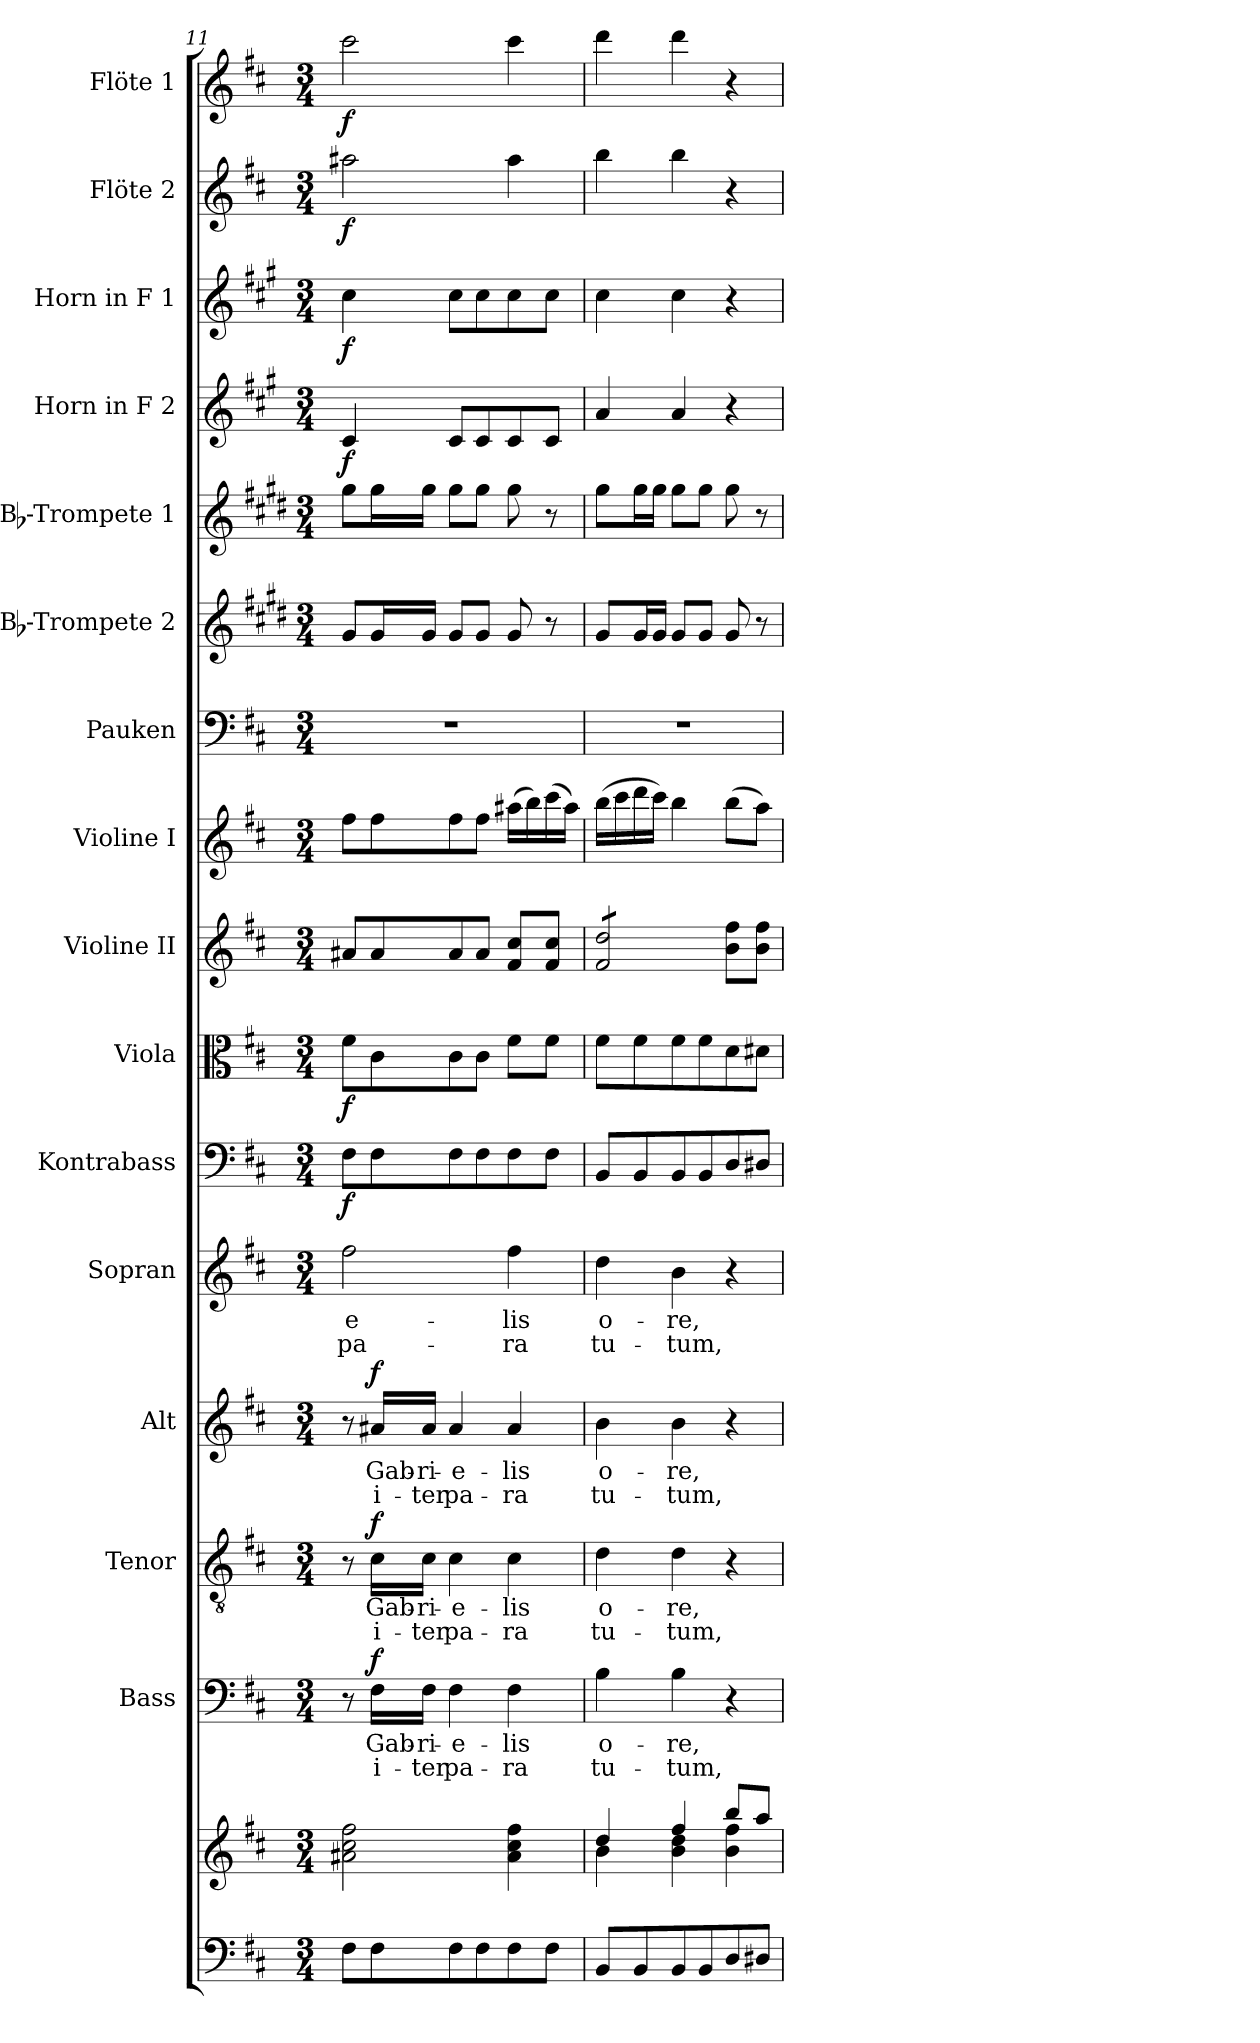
**kern	**kern	**kern	**text	**text	**dynam	**kern	**text	**text	**dynam	**kern	**text	**text	**dynam	**kern	**text	**text	**kern	**dynam	**kern	**dynam	**kern	**kern	**kern	**kern	**kern	**kern	**dynam	**kern	**dynam	**kern	**dynam	**kern	**dynam
*part16	*part16	*part15	*part15	*part15	*part15	*part14	*part14	*part14	*part14	*part13	*part13	*part13	*part13	*part12	*part12	*part12	*part11	*part11	*part10	*part10	*part9	*part8	*part7	*part6	*part5	*part4	*part4	*part3	*part3	*part2	*part2	*part1	*part1
*staff17	*staff16	*staff15	*staff15	*staff15	*staff15	*staff14	*staff14	*staff14	*staff14	*staff13	*staff13	*staff13	*staff13	*staff12	*staff12	*staff12	*staff11	*staff11	*staff10	*staff10	*staff9	*staff8	*staff7	*staff6	*staff5	*staff4	*staff4	*staff3	*staff3	*staff2	*staff2	*staff1	*staff1
*	*	*I"Bass	*	*	*	*I"Tenor	*	*	*	*I"Alt	*	*	*	*I"Sopran	*	*	*I"Kontrabass	*	*I"Viola	*	*I"Violine II	*I"Violine I	*I"Pauken	*I"Bb-Trompete 2	*I"Bb-Trompete 1	*I"Horn in F 2	*	*I"Horn in F 1	*	*I"Flöte 2	*	*I"Flöte 1	*
*	*	*I'B.	*	*	*	*I'T.	*	*	*	*I'A.	*	*	*	*I'S.	*	*	*I'Kb.	*	*I'Vla.	*	*I'Vl. II	*I'Vl. I	*I'Pk.	*I'Bb Trp. 2	*I'Bb Trp. 1	*	*	*	*	*I'Fl. 2	*	*I'Fl. 1	*
*clefF4	*clefG2	*clefF4	*	*	*	*clefGv2	*	*	*	*clefG2	*	*	*	*clefG2	*	*	*clefF4	*	*clefC3	*	*clefG2	*clefG2	*clefF4	*clefG2	*clefG2	*clefG2	*	*clefG2	*	*clefG2	*	*clefG2	*
*	*	*	*	*	*	*	*	*	*	*	*	*	*	*	*	*	*ITrd7c12	*	*	*	*	*	*	*ITrd1c2	*ITrd1c2	*ITrd4c7	*	*ITrd4c7	*	*	*	*	*
*k[f#c#]	*k[f#c#]	*k[f#c#]	*	*	*	*k[f#c#]	*	*	*	*k[f#c#]	*	*	*	*k[f#c#]	*	*	*k[f#c#]	*	*k[f#c#]	*	*k[f#c#]	*k[f#c#]	*k[f#c#]	*k[f#c#]	*k[f#c#]	*k[f#c#]	*	*k[f#c#]	*	*k[f#c#]	*	*k[f#c#]	*
*D:	*D:	*D:	*	*	*	*D:	*	*	*	*D:	*	*	*	*D:	*	*	*D:	*	*D:	*	*D:	*D:	*D:	*D:	*D:	*D:	*	*D:	*	*D:	*	*D:	*
*M3/4	*M3/4	*M3/4	*	*	*	*M3/4	*	*	*	*M3/4	*	*	*	*M3/4	*	*	*M3/4	*	*M3/4	*	*M3/4	*M3/4	*M3/4	*M3/4	*M3/4	*M3/4	*	*M3/4	*	*M3/4	*	*M3/4	*
=11	=11	=11	=11	=11	=11	=11	=11	=11	=11	=11	=11	=11	=11	=11	=11	=11	=11	=11	=11	=11	=11	=11	=11	=11	=11	=11	=11	=11	=11	=11	=11	=11	=11
!	!	!	!	!	!	!	!	!	!	!	!	!	!	!	!LO:LY:b	!LO:LY:b	!	!LO:DY:b	!	!LO:DY:b	!	!	!	!	!	!	!LO:DY:b	!	!LO:DY:b	!	!LO:DY:b	!	!LO:DY:b
8F#\L	2a#X\ 2cc#\ 2ff#\	8r	.	.	.	8r	.	.	.	8r	.	.	.	2ff#\	-e-	pa-	8FF#\L	f	8f#\L	f	8a#X/L	8ff#\L	2.r	8f#/L	8ff#\L	4F#/	f	4f#\	f	2aa#X\	f	2ccc#\	f
!	!	!	!LO:LY:b	!LO:LY:b	!LO:DY:a	!	!LO:LY:b	!LO:LY:b	!LO:DY:a	!	!LO:LY:b	!LO:LY:b	!LO:DY:a	!	!	!	!	!	!	!	!	!	!	!	!	!	!	!	!	!	!	!	!
8F#\	.	16F#\LL	Gab-	i-	f	16c#\LL	Gab-	i-	f	16a#X/LL	Gab-	i-	f	.	.	.	8FF#\	.	8c#\	.	8a#/	8ff#\	.	16f#/L	16ff#\L	.	.	.	.	.	.	.	.
!	!	!	!LO:LY:b	!LO:LY:b	!	!	!LO:LY:b	!LO:LY:b	!	!	!LO:LY:b	!LO:LY:b	!	!	!	!	!	!	!	!	!	!	!	!	!	!	!	!	!	!	!	!	!
.	.	16F#\JJ	-ri-	-ter	.	16c#\JJ	-ri-	-ter	.	16a#/JJ	-ri-	-ter	.	.	.	.	.	.	.	.	.	.	.	16f#/JJ	16ff#\JJ	.	.	.	.	.	.	.	.
!	!	!	!LO:LY:b	!LO:LY:b	!	!	!LO:LY:b	!LO:LY:b	!	!	!LO:LY:b	!LO:LY:b	!	!	!	!	!	!	!	!	!	!	!	!	!	!	!	!	!	!	!	!	!
8F#\	.	4F#\	-e-	pa-	.	4c#\	-e-	pa-	.	4a#/	-e-	pa-	.	.	.	.	8FF#\	.	8c#\	.	8a#/	8ff#\	.	8f#/L	8ff#\L	8F#/L	.	8f#\L	.	.	.	.	.
8F#\	.	.	.	.	.	.	.	.	.	.	.	.	.	.	.	.	8FF#\	.	8c#\J	.	8a#/J	8ff#\J	.	8f#/J	8ff#\J	8F#/	.	8f#\	.	.	.	.	.
!	!	!	!LO:LY:b	!LO:LY:b	!	!	!LO:LY:b	!LO:LY:b	!	!	!LO:LY:b	!LO:LY:b	!	!	!LO:LY:b	!LO:LY:b	!	!	!	!	!	!	!	!	!	!	!	!	!	!	!	!	!
8F#\	4a#\ 4cc#\ 4ff#\	4F#\	-lis	-ra	.	4c#\	-lis	-ra	.	4a#/	-lis	-ra	.	4ff#\	-lis	-ra	8FF#\	.	8f#\L	.	8f#/ 8cc#/L	(>16aa#X\LL	.	8f#/	8ff#\	8F#/	.	8f#\	.	4aa#\	.	4ccc#\	.
.	.	.	.	.	.	.	.	.	.	.	.	.	.	.	.	.	.	.	.	.	.	16bb\)	.	.	.	.	.	.	.	.	.	.	.
8F#\J	.	.	.	.	.	.	.	.	.	.	.	.	.	.	.	.	8FF#\J	.	8f#\J	.	8f#/ 8cc#/J	(>16ccc#\	.	8r	8r	8F#/J	.	8f#\J	.	.	.	.	.
.	.	.	.	.	.	.	.	.	.	.	.	.	.	.	.	.	.	.	.	.	.	16aa#\JJ)	.	.	.	.	.	.	.	.	.	.	.
=12	=12	=12	=12	=12	=12	=12	=12	=12	=12	=12	=12	=12	=12	=12	=12	=12	=12	=12	=12	=12	=12	=12	=12	=12	=12	=12	=12	=12	=12	=12	=12	=12	=12
*	*^	*	*	*	*	*	*	*	*	*	*	*	*	*	*	*	*	*	*	*	*	*	*	*	*	*	*	*	*	*	*	*	*
!	!	!	!	!LO:LY:b	!LO:LY:b	!	!	!LO:LY:b	!LO:LY:b	!	!	!LO:LY:b	!LO:LY:b	!	!	!LO:LY:b	!LO:LY:b	!	!	!	!	!	!	!	!	!	!	!	!	!	!	!	!	!
*	*	*	*	*	*	*	*	*	*	*	*	*	*	*	*	*	*	*	*	*	*	*tremolo	*	*	*	*	*	*	*	*	*	*	*	*
8BB/L	4dd/	4b\	4B\	o-	tu-	.	4d\	o-	tu-	.	4b\	o-	tu-	.	4dd\	o-	tu-	8BBB/L	.	8f#\L	.	8f#/ 8dd/L	(>16bb\LL	2.r	8f#/L	8ff#\L	4d/	.	4f#\	.	4bb\	.	4ddd\	.
.	.	.	.	.	.	.	.	.	.	.	.	.	.	.	.	.	.	.	.	.	.	.	16ccc#\	.	.	.	.	.	.	.	.	.	.	.
8BB/	.	.	.	.	.	.	.	.	.	.	.	.	.	.	.	.	.	8BBB/	.	8f#\	.	8f#/ 8dd/	16ddd\	.	16f#/L	16ff#\L	.	.	.	.	.	.	.	.
.	.	.	.	.	.	.	.	.	.	.	.	.	.	.	.	.	.	.	.	.	.	.	16ccc#\JJ)	.	16f#/JJ	16ff#\JJ	.	.	.	.	.	.	.	.
!	!	!	!	!LO:LY:b	!LO:LY:b	!	!	!LO:LY:b	!LO:LY:b	!	!	!LO:LY:b	!LO:LY:b	!	!	!LO:LY:b	!LO:LY:b	!	!	!	!	!	!	!	!	!	!	!	!	!	!	!	!	!
8BB/	4ff#/	4b\ 4dd\	4B\	-re,	-tum,	.	4d\	-re,	-tum,	.	4b\	-re,	-tum,	.	4b\	-re,	-tum,	8BBB/	.	8f#\	.	8f#/ 8dd/	4bb\	.	8f#/L	8ff#\L	4d/	.	4f#\	.	4bb\	.	4ddd\	.
8BB/	.	.	.	.	.	.	.	.	.	.	.	.	.	.	.	.	.	8BBB/	.	8f#\	.	8f#/ 8dd/J	.	.	8f#/J	8ff#\J	.	.	.	.	.	.	.	.
*	*	*	*	*	*	*	*	*	*	*	*	*	*	*	*	*	*	*	*	*	*	*Xtremolo	*	*	*	*	*	*	*	*	*	*	*	*
8D/	8bb/L	4b\ 4ff#\	4r	.	.	.	4r	.	.	.	4r	.	.	.	4r	.	.	8DD/	.	8d\	.	8b\ 8ff#\L	(>8bb\L	.	8f#/	8ff#\	4r	.	4r	.	4r	.	4r	.
8D#X/J	8aa/J	.	.	.	.	.	.	.	.	.	.	.	.	.	.	.	.	8DD#X/J	.	8d#X\J	.	8b\ 8ff#\J	8aa\J)	.	8r	8r	.	.	.	.	.	.	.	.
*	*v	*v	*	*	*	*	*	*	*	*	*	*	*	*	*	*	*	*	*	*	*	*	*	*	*	*	*	*	*	*	*	*	*	*
=	=	=	=	=	=	=	=	=	=	=	=	=	=	=	=	=	=	=	=	=	=	=	=	=	=	=	=	=	=	=	=	=	=
*-	*-	*-	*-	*-	*-	*-	*-	*-	*-	*-	*-	*-	*-	*-	*-	*-	*-	*-	*-	*-	*-	*-	*-	*-	*-	*-	*-	*-	*-	*-	*-	*-	*-
